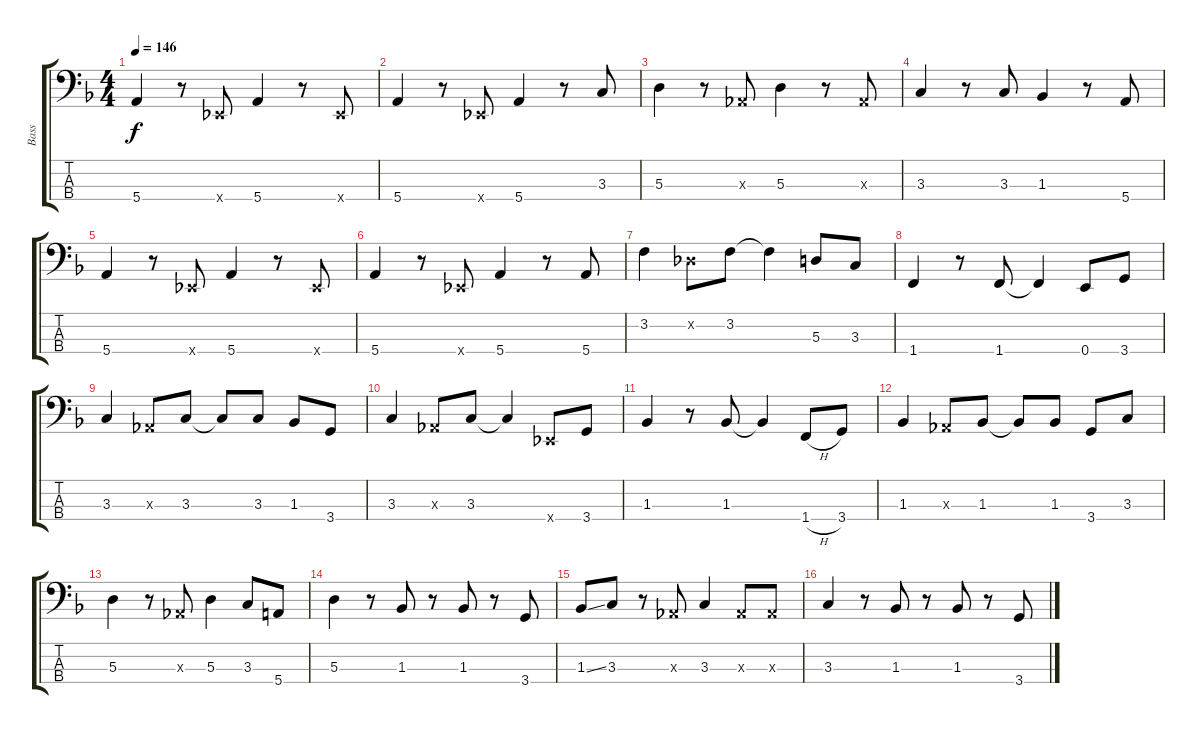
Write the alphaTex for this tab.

\track ("Bass" "Bass") {instrument electricbassfinger}
\staff {score tabs}
\tuning (G2 D2 A1 E1) {hide}
\ts (4 4)
\tempo 146
\clef f4
\ks f
5.4.4{dy f} r.8 -1.4{x}.8 5.4.4 r.8 -1.4{x}.8 |
5.4.4 r.8 -1.4{x}.8 5.4.4 r.8 3.3.8 |
5.3.4 r.8 -1.3{x}.8 5.3.4 r.8 -1.3{x}.8 |
3.3.4 r.8 3.3.8 1.3.4 r.8 5.4.8 |
5.4.4 r.8 -1.4{x}.8 5.4.4 r.8 -1.4{x}.8 |
5.4.4 r.8 -1.4{x}.8 5.4.4 r.8 5.4.8 |
3.2.4 -1.2{x}.8 3.2.8 3.2{t}.4 5.3.8 3.3.8 |
1.4.4 r.8 1.4.8 1.4{t}.4 0.4.8 3.4.8 |
3.3.4 -1.3{x}.8 3.3.8 3.3{t}.8 3.3.8 1.3.8 3.4.8 |
3.3.4 -1.3{x}.8 3.3.8 3.3{t}.4 -1.4{x}.8 3.4.8 |
1.3.4 r.8 1.3.8 1.3{t}.4 1.4{h}.8 3.4.8 |
1.3.4 -1.3{x}.8 1.3.8 1.3{t}.8 1.3.8 3.4.8 3.3.8 |
5.3.4 r.8 -1.3{x}.8 5.3.4 3.3.8 5.4.8 |
5.3.4 r.8 1.3.8 r.8 1.3.8 r.8 3.4.8 |
1.3{ss}.8 3.3.8 r.8 -1.3{x}.8 3.3.4 -1.3{x}.8 -1.3{x}.8 |
3.3.4 r.8 1.3.8 r.8 1.3.8 r.8 3.4.8
